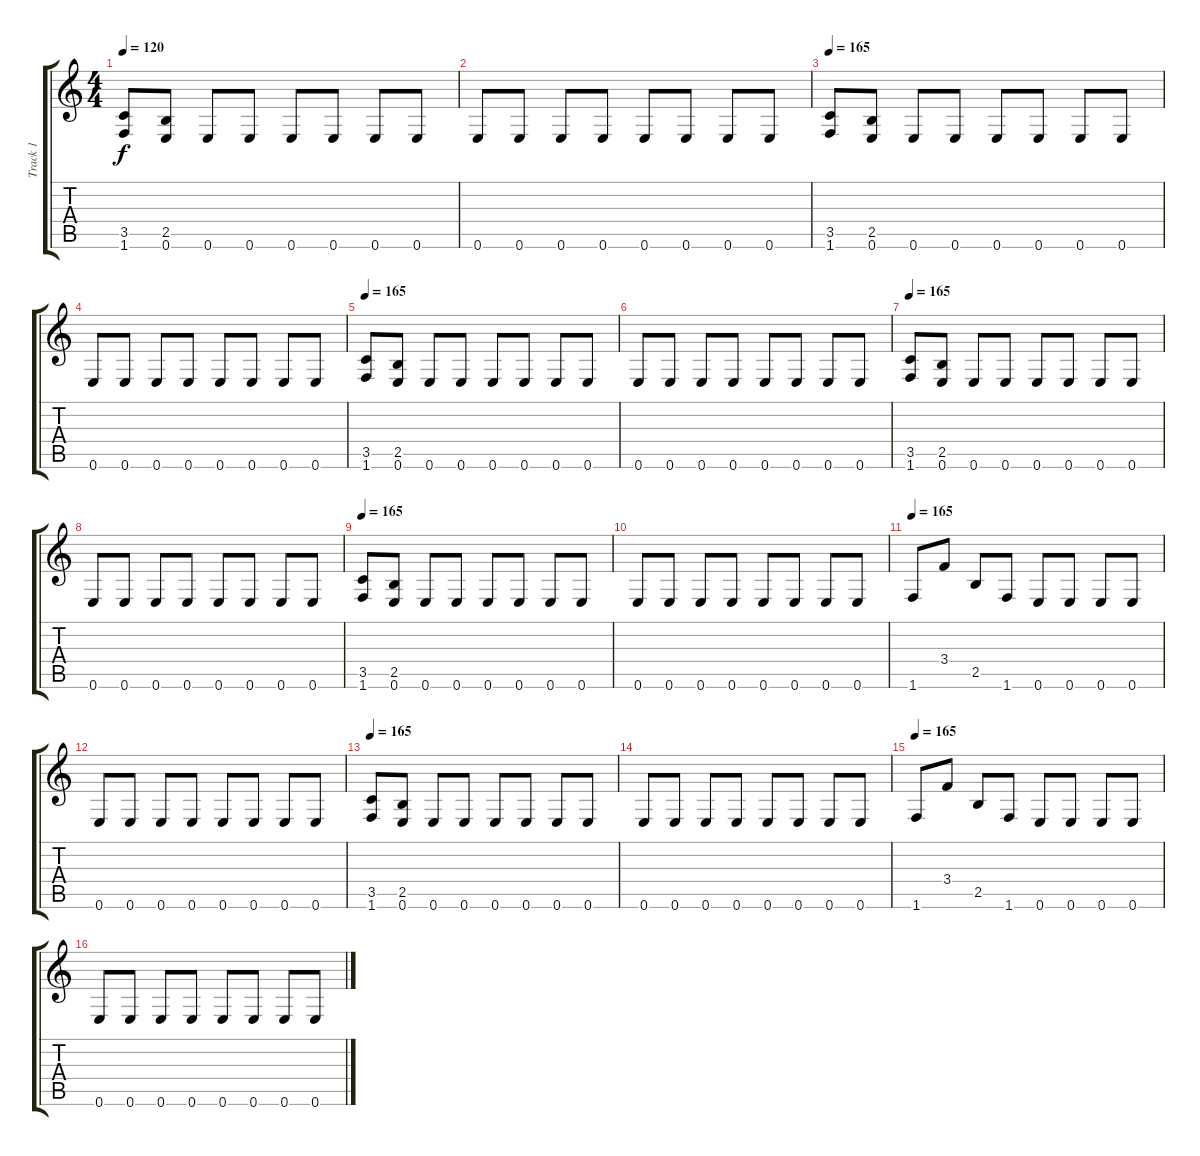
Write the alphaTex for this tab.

\track ("Track 1" "Track 1") {instrument distortionguitar}
\staff {score tabs}
\tuning (E4 B3 G3 D3 A2 E2) {hide}
\ts (4 4)
\tempo 120
\tempo 165
\tempo 120
\clef g2
\ks c
(3.5 1.6).8{dy f instrument distortionguitar} (2.5 0.6).8 0.6.8 0.6.8 0.6.8 0.6.8 0.6.8 0.6.8 |
0.6.8 0.6.8 0.6.8 0.6.8 0.6.8 0.6.8 0.6.8 0.6.8 |
\tempo 165
(3.5 1.6).8 (2.5 0.6).8 0.6.8 0.6.8 0.6.8 0.6.8 0.6.8 0.6.8 |
0.6.8 0.6.8 0.6.8 0.6.8 0.6.8 0.6.8 0.6.8 0.6.8 |
\tempo 165
(3.5 1.6).8 (2.5 0.6).8 0.6.8 0.6.8 0.6.8 0.6.8 0.6.8 0.6.8 |
0.6.8 0.6.8 0.6.8 0.6.8 0.6.8 0.6.8 0.6.8 0.6.8 |
\tempo 165
(3.5 1.6).8 (2.5 0.6).8 0.6.8 0.6.8 0.6.8 0.6.8 0.6.8 0.6.8 |
0.6.8 0.6.8 0.6.8 0.6.8 0.6.8 0.6.8 0.6.8 0.6.8 |
\tempo 165
(3.5 1.6).8 (2.5 0.6).8 0.6.8 0.6.8 0.6.8 0.6.8 0.6.8 0.6.8 |
0.6.8 0.6.8 0.6.8 0.6.8 0.6.8 0.6.8 0.6.8 0.6.8 |
\tempo 165
1.6.8 3.4.8 2.5.8 1.6.8 0.6.8 0.6.8 0.6.8 0.6.8 |
0.6.8 0.6.8 0.6.8 0.6.8 0.6.8 0.6.8 0.6.8 0.6.8 |
\tempo 165
(3.5 1.6).8 (2.5 0.6).8 0.6.8 0.6.8 0.6.8 0.6.8 0.6.8 0.6.8 |
0.6.8 0.6.8 0.6.8 0.6.8 0.6.8 0.6.8 0.6.8 0.6.8 |
\tempo 165
1.6.8 3.4.8 2.5.8 1.6.8 0.6.8 0.6.8 0.6.8 0.6.8 |
0.6.8 0.6.8 0.6.8 0.6.8 0.6.8 0.6.8 0.6.8 0.6.8
